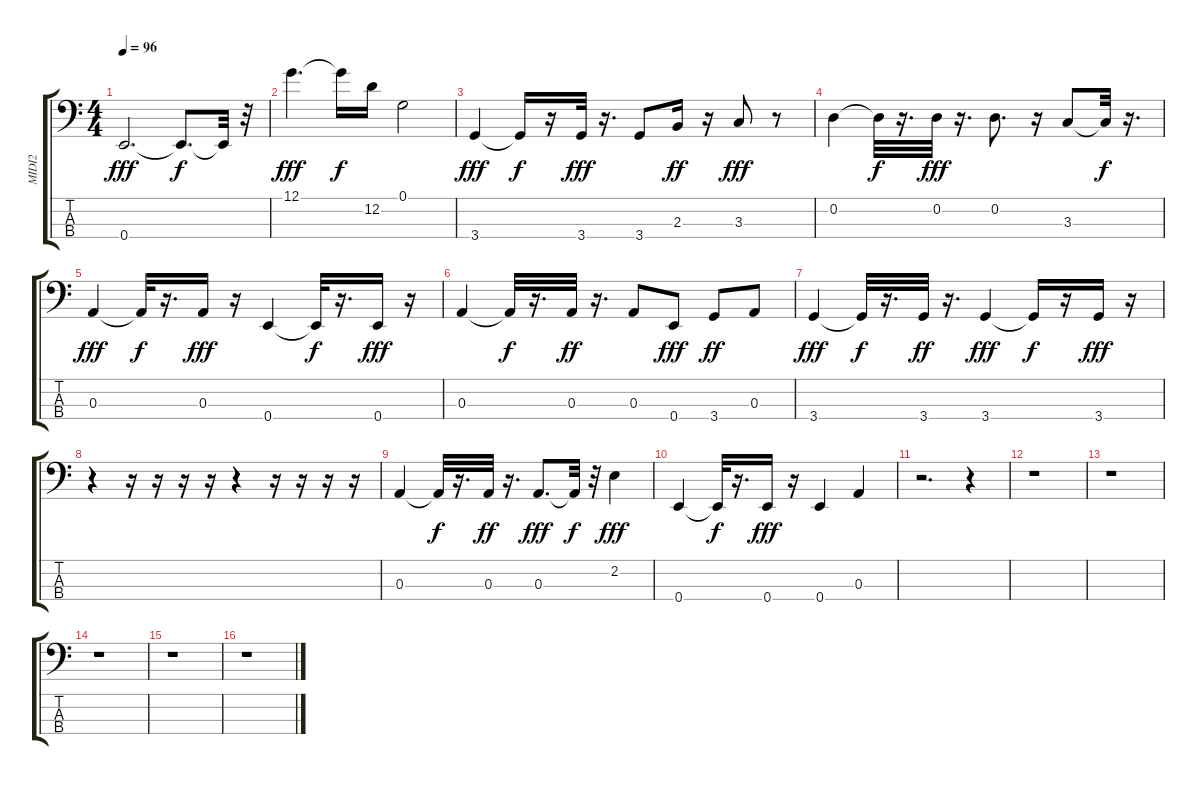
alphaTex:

\track ("MIDI2" "MIDI2") {instrument electricbassfinger}
\staff {score tabs}
\tuning (G2 D2 A1 E1) {hide}
\ts (4 4)
\tempo 96
\clef f4
\ks c
0.4.2{d dy fff} 0.4{t}.8{d dy f} 0.4{t}.32 r.32 |
12.1.4{d dy fff} 12.1{t}.16{dy f} 12.2.16 0.1.2 |
3.4.4{dy fff} 3.4{t}.16{dy f} r.16 3.4.32{dy fff} r.16{d} 3.4.8 2.3.16{dy ff} r.16 3.3.8{dy fff} r.8 |
0.2.4 0.2{t}.32{dy f} r.16{d} 0.2.32{dy fff} r.16{d} 0.2.8{d} r.16 3.3.8 3.3{t}.32{dy f} r.16{d} |
0.3.4{dy fff} 0.3{t}.32{dy f} r.16{d} 0.3.16{dy fff} r.16 0.4.4 0.4{t}.32{dy f} r.16{d} 0.4.16{dy fff} r.16 |
0.3.4 0.3{t}.32{dy f} r.16{d} 0.3.32{dy ff} r.16{d} 0.3.8 0.4.8{dy fff} 3.4.8{dy ff} 0.3.8 |
3.4.4{dy fff} 3.4{t}.32{dy f} r.16{d} 3.4.32{dy ff} r.16{d} 3.4.4{dy fff} 3.4{t}.16{dy f} r.16 3.4.16{dy fff} r.16 |
r.4 r.16 r.16 r.16 r.16 r.4 r.16 r.16 r.16 r.16 |
0.3.4 0.3{t}.32{dy f} r.16{d} 0.3.32{dy ff} r.16{d} 0.3.8{d dy fff} 0.3{t}.32{dy f} r.32 2.2.4{dy fff} |
0.4.4 0.4{t}.32{dy f} r.16{d} 0.4.16{dy fff} r.16 0.4.4 0.3.4 |
r.2{d} r.4 |
r.1 |
r.1 |
r.1 |
r.1 |
r.1
